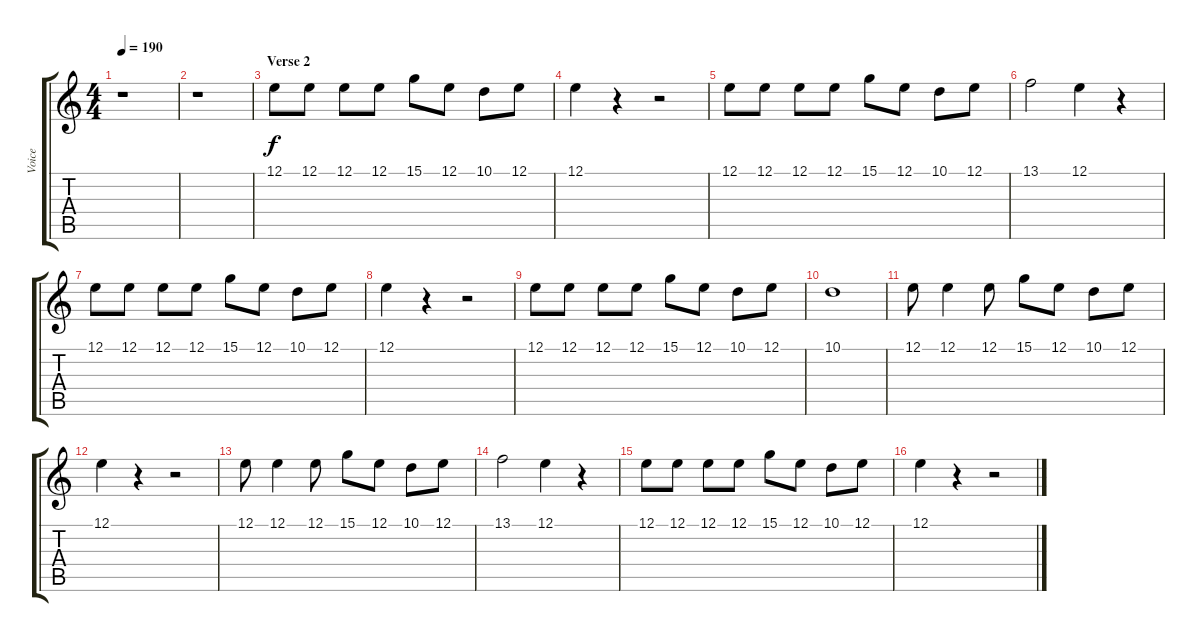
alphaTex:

\track ("Voice" "Voice") {instrument choiraahs}
\staff {score tabs}
\tuning (E4 B3 G3 D3 A2 E2) {hide}
\ts (4 4)
\tempo 190
\clef g2
\ks c
r.1{dy f} |
r.1 |
\section ("" "Verse 2")
12.1.8 12.1.8 12.1.8 12.1.8 15.1.8 12.1.8 10.1.8 12.1.8 |
12.1.4 r.4 r.2 |
12.1.8 12.1.8 12.1.8 12.1.8 15.1.8 12.1.8 10.1.8 12.1.8 |
13.1.2 12.1.4 r.4 |
12.1.8 12.1.8 12.1.8 12.1.8 15.1.8 12.1.8 10.1.8 12.1.8 |
12.1.4 r.4 r.2 |
12.1.8 12.1.8 12.1.8 12.1.8 15.1.8 12.1.8 10.1.8 12.1.8 |
10.1.1 |
12.1.8 12.1.4 12.1.8 15.1.8 12.1.8 10.1.8 12.1.8 |
12.1.4 r.4 r.2 |
12.1.8 12.1.4 12.1.8 15.1.8 12.1.8 10.1.8 12.1.8 |
13.1.2 12.1.4 r.4 |
12.1.8 12.1.8 12.1.8 12.1.8 15.1.8 12.1.8 10.1.8 12.1.8 |
12.1.4 r.4 r.2
